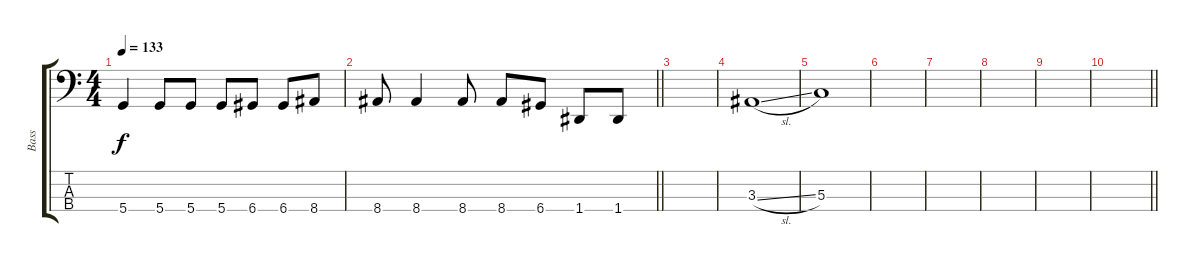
\track ("Bass" "Bass") {instrument electricbasspick}
\staff {score tabs}
\tuning (F2 C2 G1 D1) {hide}
\ts (4 4)
\tempo 133
\clef f4
\ks c
5.4.4{dy f} 5.4.8 5.4.8 5.4.8 6.4.8 6.4.8 8.4.8 |
\barLineRight lightlight
8.4.8 8.4.4 8.4.8 8.4.8 6.4.8 1.4.8 1.4.8 |
|
3.3{sl}.1 |
5.3.1 |
|
|
|
|
\barLineRight lightlight
